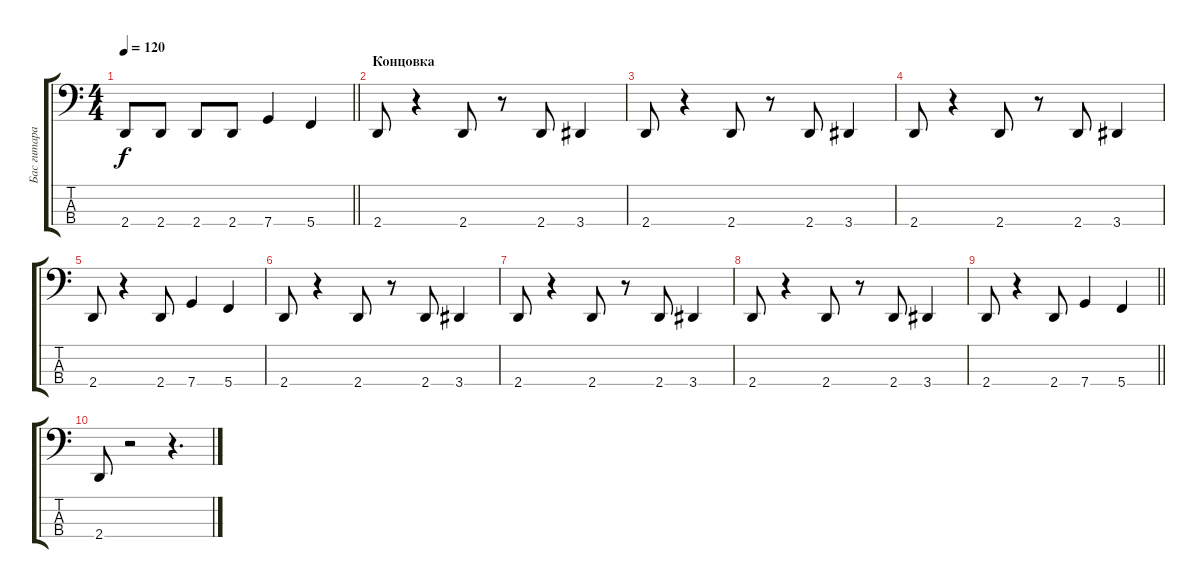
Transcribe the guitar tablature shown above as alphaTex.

\track ("Бас гитара" "Бас гитара") {instrument electricbassfinger}
\staff {score tabs}
\tuning (G2 D2 A1 C1) {hide}
\ts (4 4)
\tempo 120
\clef f4
\barLineRight lightlight
\ks c
2.4.8{dy f} 2.4.8 2.4.8 2.4.8 7.4.4 5.4.4 |
\section ("" "Концовка")
2.4.8 r.4 2.4.8 r.8 2.4.8 3.4.4 |
2.4.8 r.4 2.4.8 r.8 2.4.8 3.4.4 |
2.4.8 r.4 2.4.8 r.8 2.4.8 3.4.4 |
2.4.8 r.4 2.4.8 7.4.4 5.4.4 |
2.4.8 r.4 2.4.8 r.8 2.4.8 3.4.4 |
2.4.8 r.4 2.4.8 r.8 2.4.8 3.4.4 |
2.4.8 r.4 2.4.8 r.8 2.4.8 3.4.4 |
\barLineRight lightlight
2.4.8 r.4 2.4.8 7.4.4 5.4.4 |
2.4.8 r.2 r.4{d}
